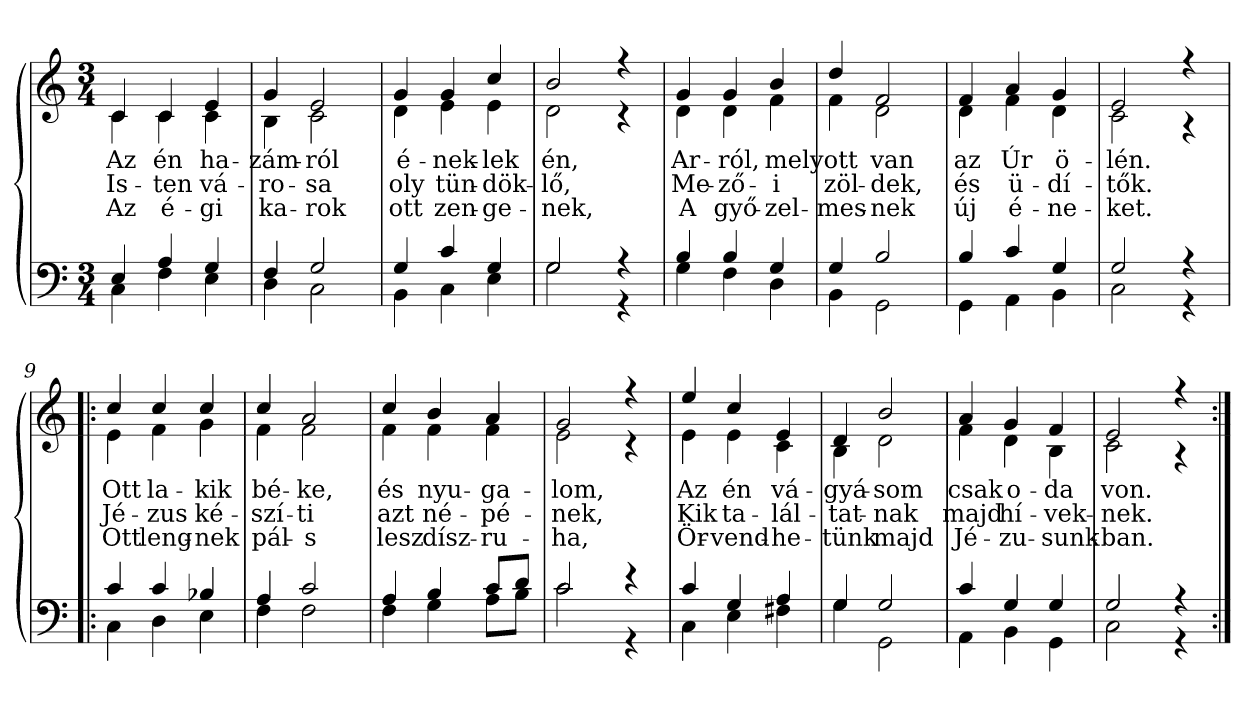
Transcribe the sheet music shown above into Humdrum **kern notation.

**kern	**kern	**text	**text	**text
*part2	*part1	*part1	*part1	*part1
*staff2	*staff1	*staff1	*staff1	*staff1
*clefF4	*clefG2	*	*	*
*k[]	*k[]	*	*	*
*C:	*C:	*	*	*
*M3/4	*M3/4	*	*	*
=1	=1	=1	=1	=1
*^	*	*	*	*
!	!	!LO:TX:a:B:t=Dolce	!	!	!
!	!	!	!LO:LY:b	!LO:LY:b	!LO:LY:b
*	*	*^	*	*	*
4E/	4C\	4c/	4c\	Az	Is-	Az
!	!	!	!	!LO:LY:b	!LO:LY:b	!LO:LY:b
4A/	4F\	4c/	4c\	én	-ten	é-
!	!	!	!	!LO:LY:b	!LO:LY:b	!LO:LY:b
4G/	4E\	4e/	4c\	ha-	vá-	-gi
=2	=2	=2	=2	=2	=2	=2
!	!	!	!	!LO:LY:b	!LO:LY:b	!LO:LY:b
4F/	4D\	4g/	4B\	-zám-	-ro-	ka-
!	!	!	!	!LO:LY:b	!LO:LY:b	!LO:LY:b
2G/	2C\	2e/	2c\	-ról	-sa	-rok
=3	=3	=3	=3	=3	=3	=3
!	!	!	!	!LO:LY:b	!LO:LY:b	!LO:LY:b
4G/	4BB\	4g/	4d\	é-	oly	ott
!	!	!	!	!LO:LY:b	!LO:LY:b	!LO:LY:b
4c/	4C\	4g/	4e\	-nek-	tün-	zen-
!	!	!	!	!LO:LY:b	!LO:LY:b	!LO:LY:b
4G/	4E\	4cc/	4e\	-lek	-dök-	-ge-
=4	=4	=4	=4	=4	=4	=4
!	!	!	!	!LO:LY:b	!LO:LY:b	!LO:LY:b
2G/	2G\	2b/	2d\	én,	-lő,	-nek,
4r	4r	4r	4r	.	.	.
!!LO:LB:g=z	!!
=5	=5	=5	=5	=5	=5	=5
!	!	!	!	!LO:LY:b	!LO:LY:b	!LO:LY:b
4B/	4G\	4g/	4d\	Ar-	Me-	A
!	!	!	!	!LO:LY:b	!LO:LY:b	!LO:LY:b
4B/	4F\	4g/	4d\	-ról,	-ző-	győ-
!	!	!	!	!LO:LY:b	!LO:LY:b	!LO:LY:b
4G/	4D\	4b/	4f\	mely	-i	-zel-
=6	=6	=6	=6	=6	=6	=6
!	!	!	!	!LO:LY:b	!LO:LY:b	!LO:LY:b
4G/	4BB\	4dd/	4f\	ott	zöl-	-mes-
!	!	!	!	!LO:LY:b	!LO:LY:b	!LO:LY:b
2B/	2GG\	2f/	2d\	van	-dek,	-nek
=7	=7	=7	=7	=7	=7	=7
!	!	!	!	!LO:LY:b	!LO:LY:b	!LO:LY:b
4B/	4GG\	4f/	4d\	az	és	új
!	!	!	!	!LO:LY:b	!LO:LY:b	!LO:LY:b
4c/	4AA\	4a/	4f\	Úr	ü-	é-
!	!	!	!	!LO:LY:b	!LO:LY:b	!LO:LY:b
4G/	4BB\	4g/	4d\	ö-	-dí-	-ne-
=8	=8	=8	=8	=8	=8	=8
!	!	!	!	!LO:LY:b	!LO:LY:b	!LO:LY:b
2G/	2C\	2e/	2c\	-lén.	-tők.	-ket.
4r	4r	4r	4r	.	.	.
!!LO:LB:g=z	!!
=9!|:	=9!|:	=9!|:	=9!|:	=9!|:	=9!|:	=9!|:
!	!	!	!	!LO:LY:b	!LO:LY:b	!LO:LY:b
4c/	4C\	4cc/	4e\	Ott	Jé-	Ott
!	!	!	!	!LO:LY:b	!LO:LY:b	!LO:LY:b
4c/	4D\	4cc/	4f\	la-	-zus	leng-
!	!	!	!	!LO:LY:b	!LO:LY:b	!LO:LY:b
4B-X/	4E\	4cc/	4g\	-kik	ké-	-nek
=10	=10	=10	=10	=10	=10	=10
!	!	!	!	!LO:LY:b	!LO:LY:b	!LO:LY:b
4A/	4F\	4cc/	4f\	bé-	-szí-	pál-
!	!	!	!	!LO:LY:b	!LO:LY:b	!LO:LY:b
2c/	2F\	2a/	2f\	-ke,	-ti	s
=11	=11	=11	=11	=11	=11	=11
!	!	!	!	!LO:LY:b	!LO:LY:b	!LO:LY:b
4A/	4F\	4cc/	4f\	és	azt	lesz
!	!	!	!	!LO:LY:b	!LO:LY:b	!LO:LY:b
4B/	4G\	4b/	4f\	nyu-	né-	dísz-
!	!	!	!	!LO:LY:b	!LO:LY:b	!LO:LY:b
8c/L	8A\L	4a/	4f\	-ga-	-pé-	-ru-
8d/J	8B\J	.	.	.	.	.
=12	=12	=12	=12	=12	=12	=12
!	!	!	!	!LO:LY:b	!LO:LY:b	!LO:LY:b
2c/	2c\	2g/	2e\	-lom,	-nek,	-ha,
4r	4r	4r	4r	.	.	.
!!LO:LB:g=z	!!
=13	=13	=13	=13	=13	=13	=13
!	!	!	!	!LO:LY:b	!LO:LY:b	!LO:LY:b
4c/	4C\	4ee/	4e\	Az	Kik	Ör-
!	!	!	!	!LO:LY:b	!LO:LY:b	!LO:LY:b
4G/	4E\	4cc/	4e\	én	ta-	-vend-
!	!	!	!	!LO:LY:b	!LO:LY:b	!LO:LY:b
4A/	4F#X\	4e/	4c\	vá-	-lál-	-he-
=14	=14	=14	=14	=14	=14	=14
!	!	!	!	!LO:LY:b	!LO:LY:b	!LO:LY:b
4G/	4G\	4d/	4B\	-gyá-	-tat-	-tünk
!	!	!	!	!LO:LY:b	!LO:LY:b	!LO:LY:b
2G/	2GG\	2b/	2d\	-som	-nak	majd
=15	=15	=15	=15	=15	=15	=15
!	!	!	!	!LO:LY:b	!LO:LY:b	!LO:LY:b
4c/	4AA\	4a/	4f\	csak	majd	Jé-
!	!	!	!	!LO:LY:b	!LO:LY:b	!LO:LY:b
4G/	4BB\	4g/	4d\	o-	hí-	-zu-
!	!	!	!	!LO:LY:b	!LO:LY:b	!LO:LY:b
4G/	4GG\	4f/	4B\	-da	-vek-	-sunk-
=16	=16	=16	=16	=16	=16	=16
!	!	!	!	!LO:LY:b	!LO:LY:b	!LO:LY:b
2G/	2C\	2e/	2c\	von.	-nek.	-ban.
4r	4r	4r	4r	.	.	.
*v	*v	*	*	*	*	*
*	*v	*v	*	*	*
=:|!	=:|!	=:|!	=:|!	=:|!
*-	*-	*-	*-	*-
